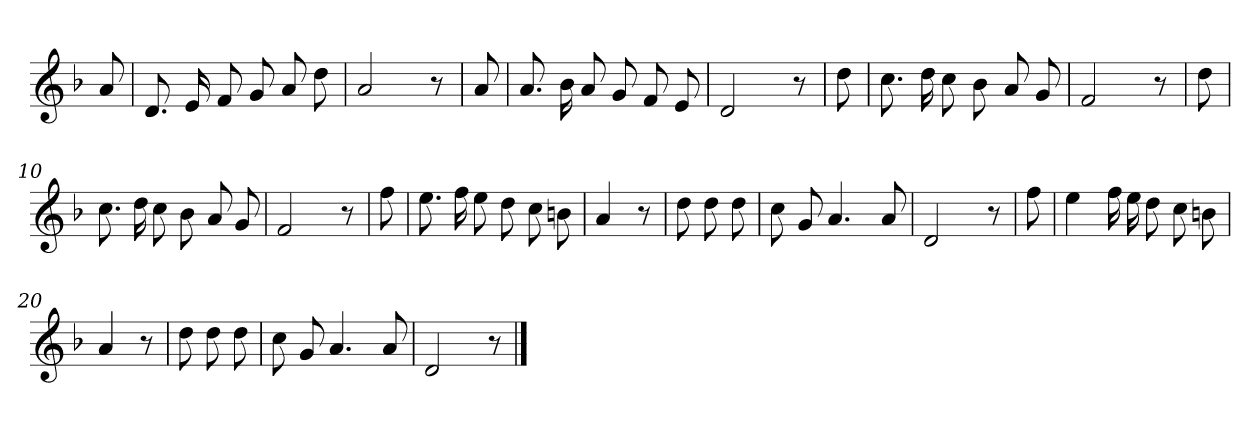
**kern
*part1
*staff1
*clefG2
*k[b-]
*d:
=
8a
=1
8.d
16e
8f
8g
8a
8dd
=2
2a
8r
=3
8a
=4
8.a
16b-
8a
8g
8f
8e
=5
2d
8r
=6
8dd
=7
8.cc
16dd
8cc
8b-
8a
8g
=8
2f
8r
=9
8dd
=10
8.cc
16dd
8cc
8b-
8a
8g
=11
2f
8r
=12
8ff
=13
8.ee
16ff
8ee
8dd
8cc
8bn
=14
4a
8r
=15
8dd
8dd
8dd
=16
8cc
8g
4.a
8a
=17
2d
8r
=18
8ff
=19
4ee
16ff
16ee
8dd
8cc
8bn
=20
4a
8r
=21
8dd
8dd
8dd
=22
8cc
8g
4.a
8a
=23
2d
8r
==
*-
